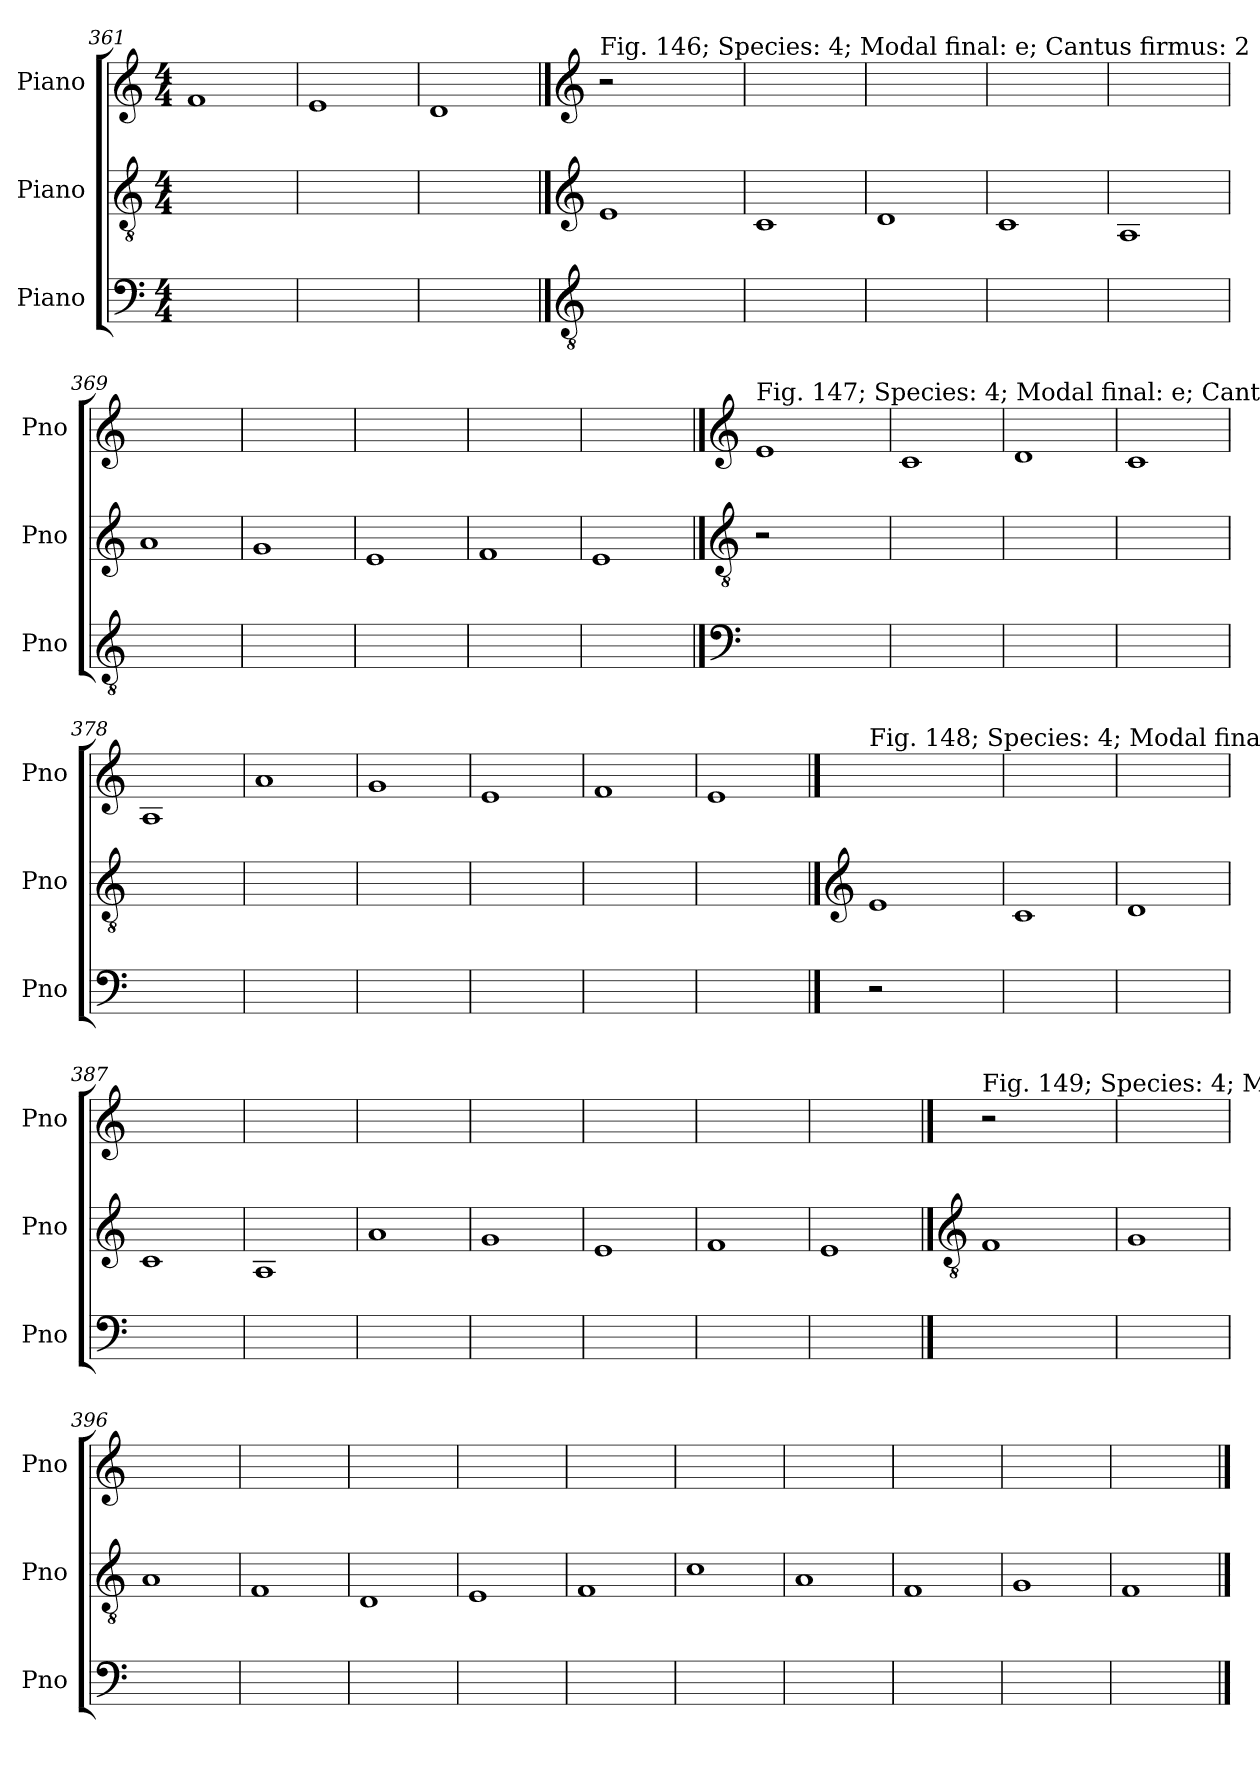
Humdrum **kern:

**kern	**kern	**kern
*part3	*part2	*part1
*staff3	*staff2	*staff1
*I"Piano	*I"Piano	*I"Piano
*I'Pno	*I'Pno	*I'Pno
*clefF4	*clefGv2	*clefG2
*k[]	*k[]	*k[]
*M4/4	*M4/4	*M4/4
=361	=361	=361
1ryy	1ryy	1f
=362	=362	=362
1ryy	1ryy	1e
=363	=363	=363
1ryy	1ryy	1d
!!LO:PB:g=z
==364	==364	==364
*clefGv2	*clefG2	*clefG2
!	!	!LO:TX:a:t=Fig. 146; Species&colon; 4; Modal final&colon; e; Cantus firmus&colon; 2
1ryy	1e	2r
.	.	2ryy
=365	=365	=365
1ryy	1c	1ryy
=366	=366	=366
1ryy	1d	1ryy
=367	=367	=367
1ryy	1c	1ryy
=368	=368	=368
1ryy	1A	1ryy
=369	=369	=369
1ryy	1a	1ryy
=370	=370	=370
1ryy	1g	1ryy
=371	=371	=371
1ryy	1e	1ryy
=372	=372	=372
1ryy	1f	1ryy
=373	=373	=373
1ryy	1e	1ryy
!!LO:LB:g=z
==374	==374	==374
*clefF4	*clefGv2	*clefG2
!	!	!LO:TX:a:t=Fig. 147; Species&colon; 4; Modal final&colon; e; Cantus firmus&colon; 1
1ryy	2r	1e
.	2ryy	.
=375	=375	=375
1ryy	1ryy	1c
=376	=376	=376
1ryy	1ryy	1d
=377	=377	=377
1ryy	1ryy	1c
=378	=378	=378
1ryy	1ryy	1A
=379	=379	=379
1ryy	1ryy	1a
=380	=380	=380
1ryy	1ryy	1g
=381	=381	=381
1ryy	1ryy	1e
=382	=382	=382
1ryy	1ryy	1f
=383	=383	=383
1ryy	1ryy	1e
!!LO:LB:g=z
==384	==384	==384
*	*clefG2	*
!	!	!LO:TX:a:t=Fig. 148; Species&colon; 4; Modal final&colon; e; Cantus firmus&colon; 2
2r	1e	1ryy
2ryy	.	.
=385	=385	=385
1ryy	1c	1ryy
=386	=386	=386
1ryy	1d	1ryy
=387	=387	=387
1ryy	1c	1ryy
=388	=388	=388
1ryy	1A	1ryy
=389	=389	=389
1ryy	1a	1ryy
=390	=390	=390
1ryy	1g	1ryy
=391	=391	=391
1ryy	1e	1ryy
=392	=392	=392
1ryy	1f	1ryy
=393	=393	=393
1ryy	1e	1ryy
!!LO:PB:g=z
==394	==394	==394
*	*clefGv2	*
!	!	!LO:TX:a:t=Fig. 149; Species&colon; 4; Modal final&colon; f; Cantus firmus&colon; 2
1ryy	1F	2r
.	.	2ryy
=395	=395	=395
1ryy	1G	1ryy
=396	=396	=396
1ryy	1A	1ryy
=397	=397	=397
1ryy	1F	1ryy
=398	=398	=398
1ryy	1D	1ryy
=399	=399	=399
1ryy	1E	1ryy
=400	=400	=400
1ryy	1F	1ryy
=401	=401	=401
1ryy	1c	1ryy
=402	=402	=402
1ryy	1A	1ryy
=403	=403	=403
1ryy	1F	1ryy
=404	=404	=404
1ryy	1G	1ryy
=405	=405	=405
1ryy	1F	1ryy
==	==	==
*-	*-	*-
